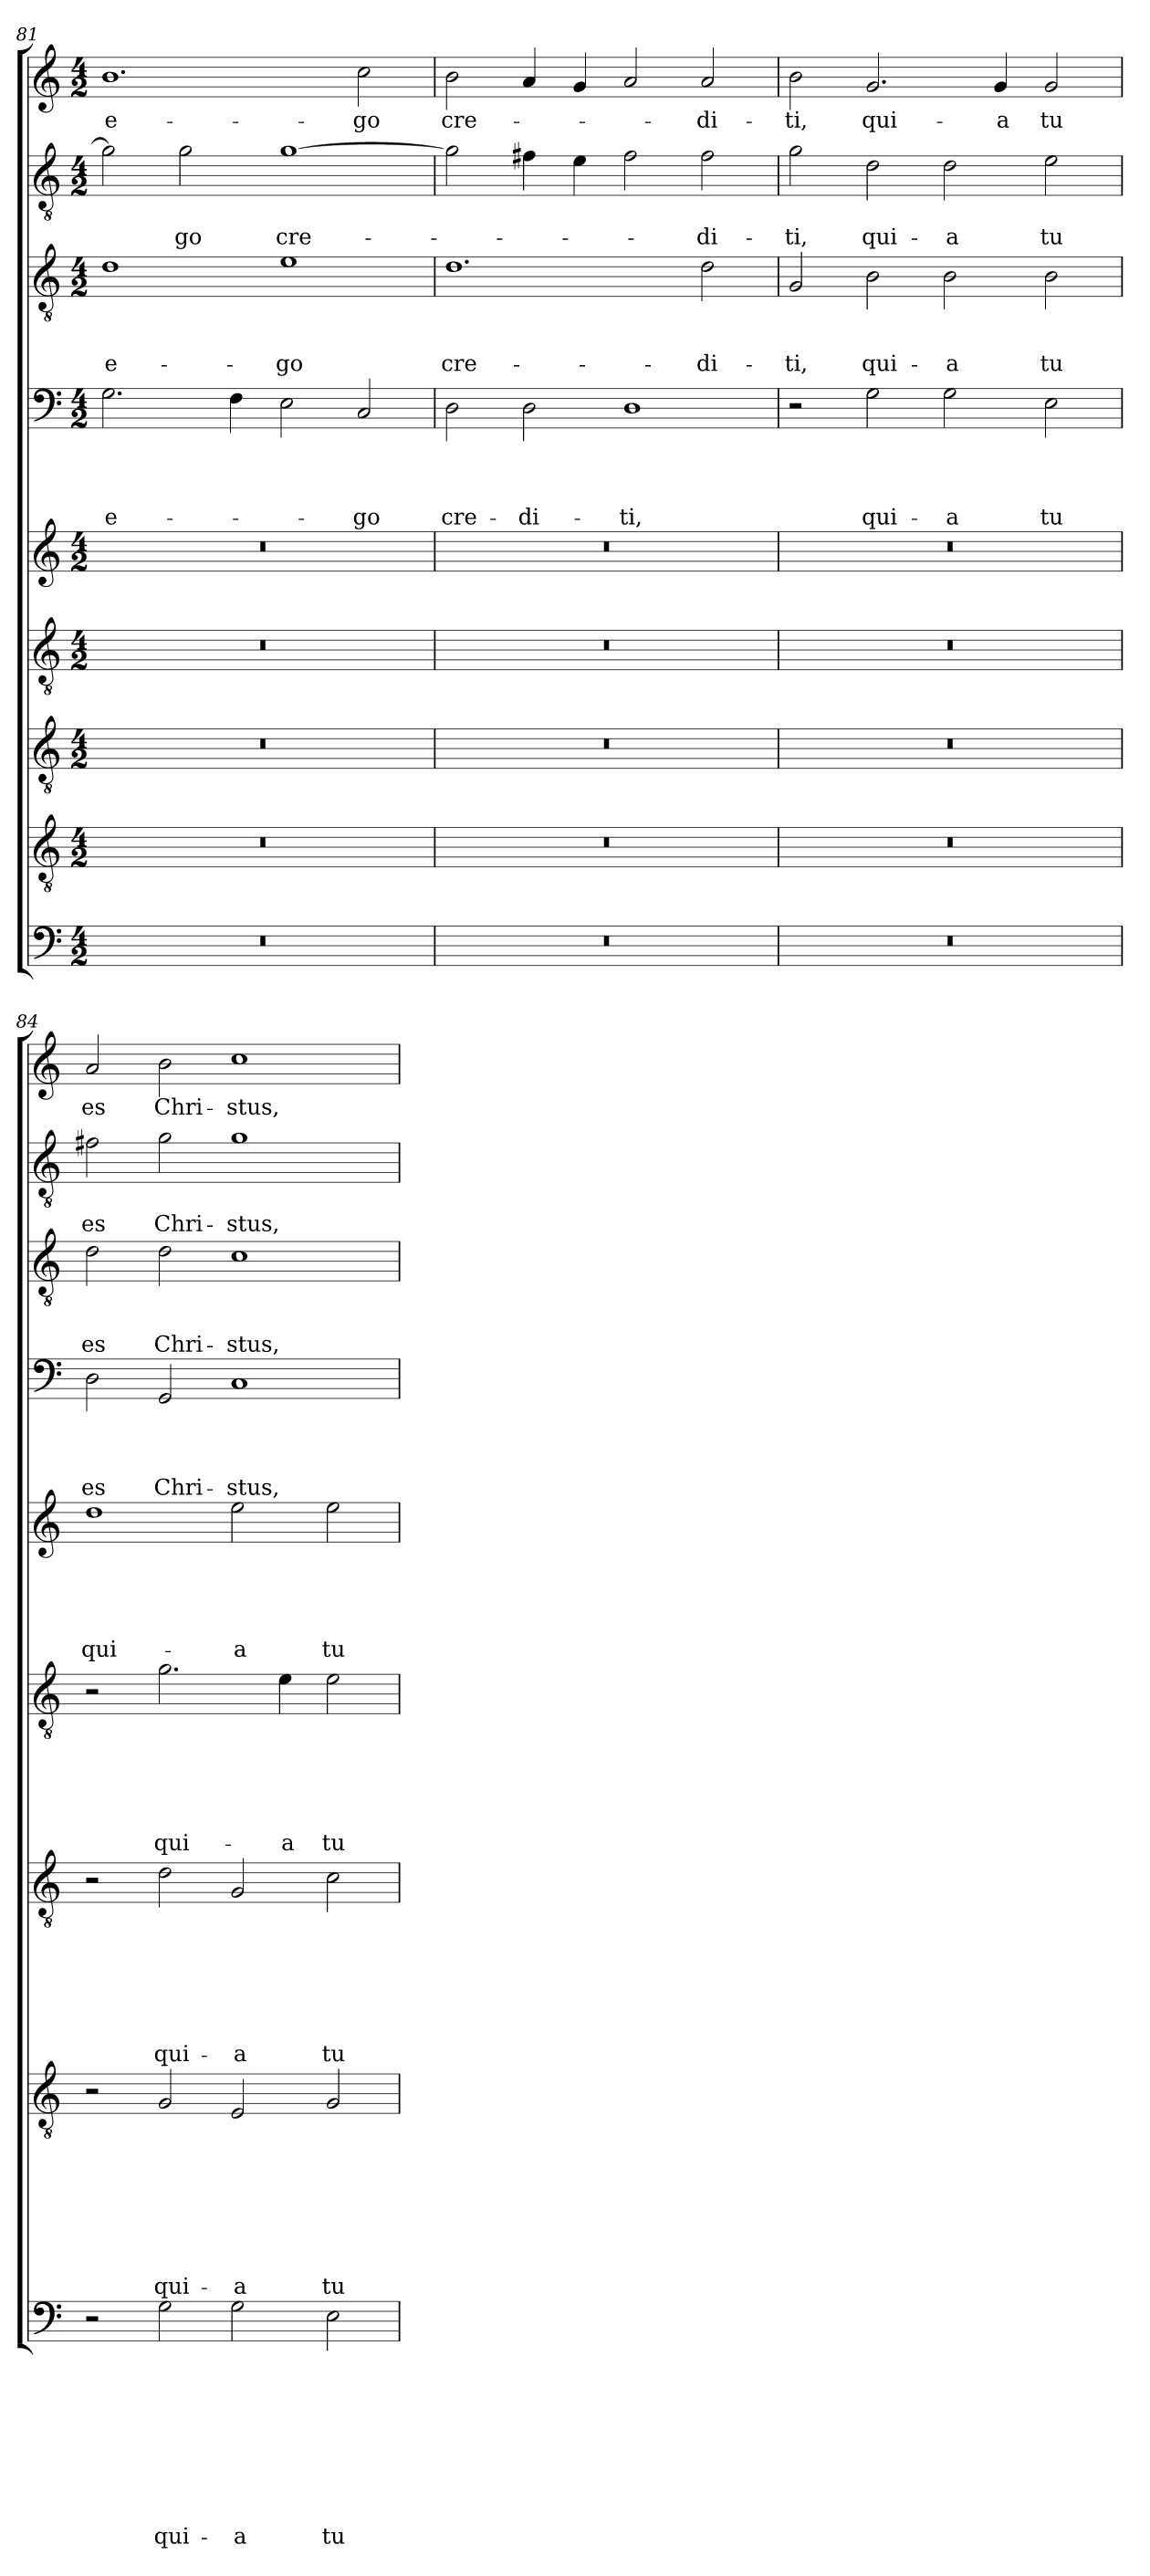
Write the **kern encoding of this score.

**kern	**text	**text	**text	**text	**text	**text	**text	**text	**text	**kern	**text	**text	**text	**text	**text	**text	**text	**text	**kern	**text	**text	**text	**text	**text	**text	**text	**kern	**text	**text	**text	**text	**text	**text	**kern	**text	**text	**text	**text	**text	**kern	**text	**text	**text	**text	**kern	**text	**text	**text	**kern	**text	**text	**kern	**text
*part9	*part9	*part9	*part9	*part9	*part9	*part9	*part9	*part9	*part9	*part8	*part8	*part8	*part8	*part8	*part8	*part8	*part8	*part8	*part7	*part7	*part7	*part7	*part7	*part7	*part7	*part7	*part6	*part6	*part6	*part6	*part6	*part6	*part6	*part5	*part5	*part5	*part5	*part5	*part5	*part4	*part4	*part4	*part4	*part4	*part3	*part3	*part3	*part3	*part2	*part2	*part2	*part1	*part1
*staff9	*staff9	*staff9	*staff9	*staff9	*staff9	*staff9	*staff9	*staff9	*staff9	*staff8	*staff8	*staff8	*staff8	*staff8	*staff8	*staff8	*staff8	*staff8	*staff7	*staff7	*staff7	*staff7	*staff7	*staff7	*staff7	*staff7	*staff6	*staff6	*staff6	*staff6	*staff6	*staff6	*staff6	*staff5	*staff5	*staff5	*staff5	*staff5	*staff5	*staff4	*staff4	*staff4	*staff4	*staff4	*staff3	*staff3	*staff3	*staff3	*staff2	*staff2	*staff2	*staff1	*staff1
*clefF4	*	*	*	*	*	*	*	*	*	*clefGv2	*	*	*	*	*	*	*	*	*clefGv2	*	*	*	*	*	*	*	*clefGv2	*	*	*	*	*	*	*clefG2	*	*	*	*	*	*clefF4	*	*	*	*	*clefGv2	*	*	*	*clefGv2	*	*	*clefG2	*
*k[]	*	*	*	*	*	*	*	*	*	*k[]	*	*	*	*	*	*	*	*	*k[]	*	*	*	*	*	*	*	*k[]	*	*	*	*	*	*	*k[]	*	*	*	*	*	*k[]	*	*	*	*	*k[]	*	*	*	*k[]	*	*	*k[]	*
*a:	*	*	*	*	*	*	*	*	*	*a:	*	*	*	*	*	*	*	*	*a:	*	*	*	*	*	*	*	*a:	*	*	*	*	*	*	*a:	*	*	*	*	*	*a:	*	*	*	*	*a:	*	*	*	*a:	*	*	*a:	*
*M4/2	*	*	*	*	*	*	*	*	*	*M4/2	*	*	*	*	*	*	*	*	*M4/2	*	*	*	*	*	*	*	*M4/2	*	*	*	*	*	*	*M4/2	*	*	*	*	*	*M4/2	*	*	*	*	*M4/2	*	*	*	*M4/2	*	*	*M4/2	*
=81	=81	=81	=81	=81	=81	=81	=81	=81	=81	=81	=81	=81	=81	=81	=81	=81	=81	=81	=81	=81	=81	=81	=81	=81	=81	=81	=81	=81	=81	=81	=81	=81	=81	=81	=81	=81	=81	=81	=81	=81	=81	=81	=81	=81	=81	=81	=81	=81	=81	=81	=81	=81	=81
!	!	!	!	!	!	!	!	!	!	!	!	!	!	!	!	!	!	!	!	!	!	!	!	!	!	!	!	!	!	!	!	!	!	!	!	!	!	!	!	!	!	!	!	!LO:LY:b	!	!	!	!LO:LY:b	!	!	!	!	!LO:LY:b
0r	.	.	.	.	.	.	.	.	.	0r	.	.	.	.	.	.	.	.	0r	.	.	.	.	.	.	.	0r	.	.	.	.	.	.	0r	.	.	.	.	.	2.G\	.	.	.	e-	1d	.	.	e-	2g\]	.	.	1.b	e-
!	!	!	!	!	!	!	!	!	!	!	!	!	!	!	!	!	!	!	!	!	!	!	!	!	!	!	!	!	!	!	!	!	!	!	!	!	!	!	!	!	!	!	!	!	!	!	!	!	!	!	!LO:LY:b	!	!
.	.	.	.	.	.	.	.	.	.	.	.	.	.	.	.	.	.	.	.	.	.	.	.	.	.	.	.	.	.	.	.	.	.	.	.	.	.	.	.	.	.	.	.	.	.	.	.	.	2g\	.	-go	.	.
.	.	.	.	.	.	.	.	.	.	.	.	.	.	.	.	.	.	.	.	.	.	.	.	.	.	.	.	.	.	.	.	.	.	.	.	.	.	.	.	4F\	.	.	.	.	.	.	.	.	.	.	.	.	.
!	!	!	!	!	!	!	!	!	!	!	!	!	!	!	!	!	!	!	!	!	!	!	!	!	!	!	!	!	!	!	!	!	!	!	!	!	!	!	!	!	!	!	!	!	!	!	!	!LO:LY:b	!	!	!LO:LY:b	!	!
.	.	.	.	.	.	.	.	.	.	.	.	.	.	.	.	.	.	.	.	.	.	.	.	.	.	.	.	.	.	.	.	.	.	.	.	.	.	.	.	2E\	.	.	.	.	1e	.	.	-go	[1g	.	cre-	.	.
!	!	!	!	!	!	!	!	!	!	!	!	!	!	!	!	!	!	!	!	!	!	!	!	!	!	!	!	!	!	!	!	!	!	!	!	!	!	!	!	!	!	!	!	!LO:LY:b	!	!	!	!	!	!	!	!	!LO:LY:b
.	.	.	.	.	.	.	.	.	.	.	.	.	.	.	.	.	.	.	.	.	.	.	.	.	.	.	.	.	.	.	.	.	.	.	.	.	.	.	.	2C/	.	.	.	-go	.	.	.	.	.	.	.	2cc\	-go
=82	=82	=82	=82	=82	=82	=82	=82	=82	=82	=82	=82	=82	=82	=82	=82	=82	=82	=82	=82	=82	=82	=82	=82	=82	=82	=82	=82	=82	=82	=82	=82	=82	=82	=82	=82	=82	=82	=82	=82	=82	=82	=82	=82	=82	=82	=82	=82	=82	=82	=82	=82	=82	=82
!	!	!	!	!	!	!	!	!	!	!	!	!	!	!	!	!	!	!	!	!	!	!	!	!	!	!	!	!	!	!	!	!	!	!	!	!	!	!	!	!	!	!	!	!LO:LY:b	!	!	!	!LO:LY:b	!	!	!	!	!LO:LY:b
0r	.	.	.	.	.	.	.	.	.	0r	.	.	.	.	.	.	.	.	0r	.	.	.	.	.	.	.	0r	.	.	.	.	.	.	0r	.	.	.	.	.	2D\	.	.	.	cre-	1.d	.	.	cre-	2g\]	.	.	2b\	cre-
!	!	!	!	!	!	!	!	!	!	!	!	!	!	!	!	!	!	!	!	!	!	!	!	!	!	!	!	!	!	!	!	!	!	!	!	!	!	!	!	!	!	!	!	!LO:LY:b	!	!	!	!	!	!	!	!	!
.	.	.	.	.	.	.	.	.	.	.	.	.	.	.	.	.	.	.	.	.	.	.	.	.	.	.	.	.	.	.	.	.	.	.	.	.	.	.	.	2D\	.	.	.	-di-	.	.	.	.	4f#X\	.	.	4a/	.
.	.	.	.	.	.	.	.	.	.	.	.	.	.	.	.	.	.	.	.	.	.	.	.	.	.	.	.	.	.	.	.	.	.	.	.	.	.	.	.	.	.	.	.	.	.	.	.	.	4e\	.	.	4g/	.
!	!	!	!	!	!	!	!	!	!	!	!	!	!	!	!	!	!	!	!	!	!	!	!	!	!	!	!	!	!	!	!	!	!	!	!	!	!	!	!	!	!	!	!	!LO:LY:b	!	!	!	!	!	!	!	!	!
.	.	.	.	.	.	.	.	.	.	.	.	.	.	.	.	.	.	.	.	.	.	.	.	.	.	.	.	.	.	.	.	.	.	.	.	.	.	.	.	1D	.	.	.	-ti,	.	.	.	.	2f#\	.	.	2a/	.
!	!	!	!	!	!	!	!	!	!	!	!	!	!	!	!	!	!	!	!	!	!	!	!	!	!	!	!	!	!	!	!	!	!	!	!	!	!	!	!	!	!	!	!	!	!	!	!	!LO:LY:b	!	!	!LO:LY:b	!	!LO:LY:b
.	.	.	.	.	.	.	.	.	.	.	.	.	.	.	.	.	.	.	.	.	.	.	.	.	.	.	.	.	.	.	.	.	.	.	.	.	.	.	.	.	.	.	.	.	2d\	.	.	-di-	2f#\	.	-di-	2a/	-di-
=83	=83	=83	=83	=83	=83	=83	=83	=83	=83	=83	=83	=83	=83	=83	=83	=83	=83	=83	=83	=83	=83	=83	=83	=83	=83	=83	=83	=83	=83	=83	=83	=83	=83	=83	=83	=83	=83	=83	=83	=83	=83	=83	=83	=83	=83	=83	=83	=83	=83	=83	=83	=83	=83
!	!	!	!	!	!	!	!	!	!	!	!	!	!	!	!	!	!	!	!	!	!	!	!	!	!	!	!	!	!	!	!	!	!	!	!	!	!	!	!	!	!	!	!	!	!	!	!	!LO:LY:b	!	!	!LO:LY:b	!	!LO:LY:b
0r	.	.	.	.	.	.	.	.	.	0r	.	.	.	.	.	.	.	.	0r	.	.	.	.	.	.	.	0r	.	.	.	.	.	.	0r	.	.	.	.	.	2r	.	.	.	.	2G/	.	.	-ti,	2g\	.	-ti,	2b\	-ti,
!	!	!	!	!	!	!	!	!	!	!	!	!	!	!	!	!	!	!	!	!	!	!	!	!	!	!	!	!	!	!	!	!	!	!	!	!	!	!	!	!	!	!	!	!LO:LY:b	!	!	!	!LO:LY:b	!	!	!LO:LY:b	!	!LO:LY:b
.	.	.	.	.	.	.	.	.	.	.	.	.	.	.	.	.	.	.	.	.	.	.	.	.	.	.	.	.	.	.	.	.	.	.	.	.	.	.	.	2G\	.	.	.	qui-	2B\	.	.	qui-	2d\	.	qui-	2.g/	qui-
!	!	!	!	!	!	!	!	!	!	!	!	!	!	!	!	!	!	!	!	!	!	!	!	!	!	!	!	!	!	!	!	!	!	!	!	!	!	!	!	!	!	!	!	!LO:LY:b	!	!	!	!LO:LY:b	!	!	!LO:LY:b	!	!
.	.	.	.	.	.	.	.	.	.	.	.	.	.	.	.	.	.	.	.	.	.	.	.	.	.	.	.	.	.	.	.	.	.	.	.	.	.	.	.	2G\	.	.	.	-a	2B\	.	.	-a	2d\	.	-a	.	.
!	!	!	!	!	!	!	!	!	!	!	!	!	!	!	!	!	!	!	!	!	!	!	!	!	!	!	!	!	!	!	!	!	!	!	!	!	!	!	!	!	!	!	!	!	!	!	!	!	!	!	!	!	!LO:LY:b
.	.	.	.	.	.	.	.	.	.	.	.	.	.	.	.	.	.	.	.	.	.	.	.	.	.	.	.	.	.	.	.	.	.	.	.	.	.	.	.	.	.	.	.	.	.	.	.	.	.	.	.	4g/	-a
!	!	!	!	!	!	!	!	!	!	!	!	!	!	!	!	!	!	!	!	!	!	!	!	!	!	!	!	!	!	!	!	!	!	!	!	!	!	!	!	!	!	!	!	!LO:LY:b	!	!	!	!LO:LY:b	!	!	!LO:LY:b	!	!LO:LY:b
.	.	.	.	.	.	.	.	.	.	.	.	.	.	.	.	.	.	.	.	.	.	.	.	.	.	.	.	.	.	.	.	.	.	.	.	.	.	.	.	2E\	.	.	.	tu	2B\	.	.	tu	2e\	.	tu	2g/	tu
!!LO:LB:g=z
=84	=84	=84	=84	=84	=84	=84	=84	=84	=84	=84	=84	=84	=84	=84	=84	=84	=84	=84	=84	=84	=84	=84	=84	=84	=84	=84	=84	=84	=84	=84	=84	=84	=84	=84	=84	=84	=84	=84	=84	=84	=84	=84	=84	=84	=84	=84	=84	=84	=84	=84	=84	=84	=84
!	!	!	!	!	!	!	!	!	!	!	!	!	!	!	!	!	!	!	!	!	!	!	!	!	!	!	!	!	!	!	!	!	!	!	!	!	!	!	!LO:LY:b	!	!	!	!	!LO:LY:b	!	!	!	!LO:LY:b	!	!	!LO:LY:b	!	!LO:LY:b
2r	.	.	.	.	.	.	.	.	.	2r	.	.	.	.	.	.	.	.	2r	.	.	.	.	.	.	.	2r	.	.	.	.	.	.	1dd	.	.	.	.	qui-	2D\	.	.	.	es	2d\	.	.	es	2f#X\	.	es	2a/	es
!	!	!	!	!	!	!	!	!	!LO:LY:b	!	!	!	!	!	!	!	!	!LO:LY:b	!	!	!	!	!	!	!	!LO:LY:b	!	!	!	!	!	!	!LO:LY:b	!	!	!	!	!	!	!	!	!	!	!LO:LY:b	!	!	!	!LO:LY:b	!	!	!LO:LY:b	!	!LO:LY:b
2G\	.	.	.	.	.	.	.	.	qui-	2G/	.	.	.	.	.	.	.	qui-	2d\	.	.	.	.	.	.	qui-	2.g\	.	.	.	.	.	qui-	.	.	.	.	.	.	2GG/	.	.	.	Chri-	2d\	.	.	Chri-	2g\	.	Chri-	2b\	Chri-
!	!	!	!	!	!	!	!	!	!LO:LY:b	!	!	!	!	!	!	!	!	!LO:LY:b	!	!	!	!	!	!	!	!LO:LY:b	!	!	!	!	!	!	!	!	!	!	!	!	!LO:LY:b	!	!	!	!	!LO:LY:b	!	!	!	!LO:LY:b	!	!	!LO:LY:b	!	!LO:LY:b
2G\	.	.	.	.	.	.	.	.	-a	2E/	.	.	.	.	.	.	.	-a	2G/	.	.	.	.	.	.	-a	.	.	.	.	.	.	.	2ee\	.	.	.	.	-a	1C	.	.	.	-stus,	1c	.	.	-stus,	1g	.	-stus,	1cc	-stus,
!	!	!	!	!	!	!	!	!	!	!	!	!	!	!	!	!	!	!	!	!	!	!	!	!	!	!	!	!	!	!	!	!	!LO:LY:b	!	!	!	!	!	!	!	!	!	!	!	!	!	!	!	!	!	!	!	!
.	.	.	.	.	.	.	.	.	.	.	.	.	.	.	.	.	.	.	.	.	.	.	.	.	.	.	4e\	.	.	.	.	.	-a	.	.	.	.	.	.	.	.	.	.	.	.	.	.	.	.	.	.	.	.
!	!	!	!	!	!	!	!	!	!LO:LY:b	!	!	!	!	!	!	!	!	!LO:LY:b	!	!	!	!	!	!	!	!LO:LY:b	!	!	!	!	!	!	!LO:LY:b	!	!	!	!	!	!LO:LY:b	!	!	!	!	!	!	!	!	!	!	!	!	!	!
2E\	.	.	.	.	.	.	.	.	tu	2G/	.	.	.	.	.	.	.	tu	2c\	.	.	.	.	.	.	tu	2e\	.	.	.	.	.	tu	2ee\	.	.	.	.	tu	.	.	.	.	.	.	.	.	.	.	.	.	.	.
=	=	=	=	=	=	=	=	=	=	=	=	=	=	=	=	=	=	=	=	=	=	=	=	=	=	=	=	=	=	=	=	=	=	=	=	=	=	=	=	=	=	=	=	=	=	=	=	=	=	=	=	=	=
*-	*-	*-	*-	*-	*-	*-	*-	*-	*-	*-	*-	*-	*-	*-	*-	*-	*-	*-	*-	*-	*-	*-	*-	*-	*-	*-	*-	*-	*-	*-	*-	*-	*-	*-	*-	*-	*-	*-	*-	*-	*-	*-	*-	*-	*-	*-	*-	*-	*-	*-	*-	*-	*-
